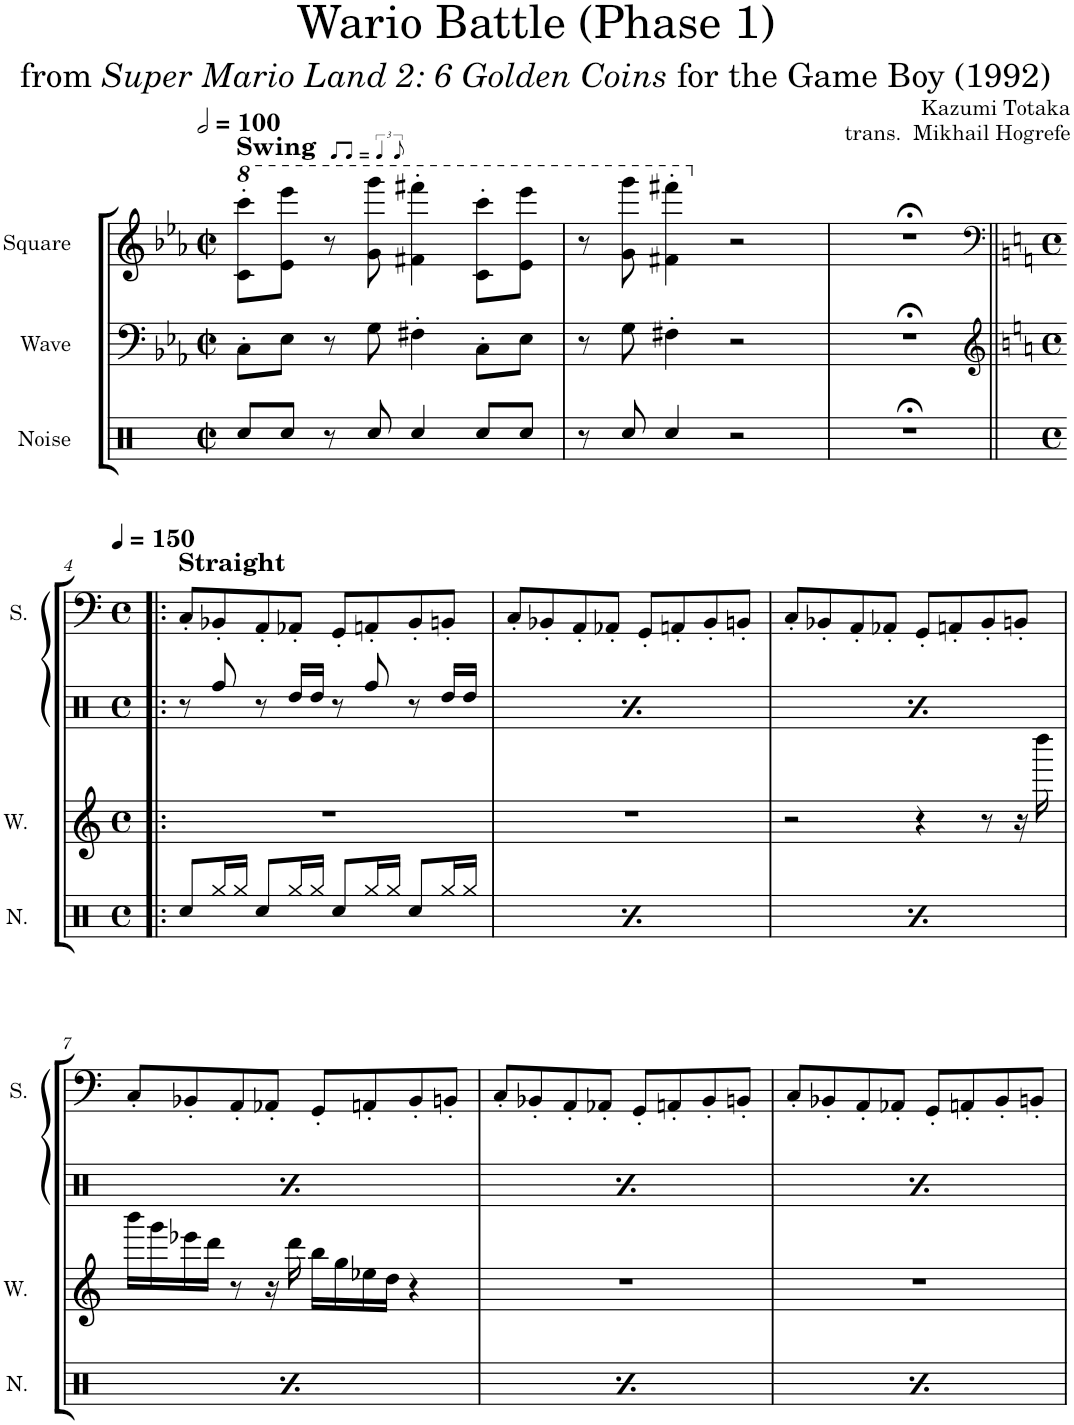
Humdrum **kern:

**kern	**kern	**kern	**kern
*part4	*part3	*part2	*part1
*staff4	*staff3	*staff2	*staff1
*I"Noise	*I"Wave	*I"Square	*I"Square Synthesizer
*I'N.	*I'W.	*I'S.	*
*clefX	*clefF4	*clefG2	*clefG2
*k[]	*k[b-e-a-]	*k[b-e-a-]	*k[b-e-a-]
*M2/2	*M2/2	*M2/2	*M2/2
*met(c|)	*met(c|)	*met(c|)	*met(c|)
*MM200	*MM200	*MM200	*MM200
*	*	*8va	*
=1	=1	=1	=1
!	!	!	!LO:TX:a:B:t=Swing
8Rcc/L	8C'\L	8cc\' 8cccc\'L	1r
8Rcc/J	8E-\J	8ee-\ 8eeee-\J	.
8r	8r	8r	.
8Rcc/	8G\	8gg\ 8gggg\	.
4Rcc/	4F#X'\	4ff#X\' 4ffff#X\'	.
8Rcc/L	8C'\L	8cc\' 8cccc\'L	.
8Rcc/J	8E-\J	8ee-\ 8eeee-\J	.
=2	=2	=2	=2
8r	8r	8r	1r
8Rcc/	8G\	8gg\ 8gggg\	.
4Rcc/	4F#X'\	4ff#X\' 4ffff#X\'	.
*	*	*X8va	*
2r	2r	2r	.
=3	=3	=3	=3
1r;<	1r;<	1r;<	1r;<
!!LO:LB:g=z
=4!|:	=4!|:	=4!|:	=4!|:
*	*clefG2	*clefF4	*
*	*k[]	*k[]	*k[]
*M4/4	*M4/4	*M4/4	*M4/4
*met(c)	*met(c)	*met(c)	*met(c)
*	*	*	*MM150
!	!	!	!LO:TX:a:B:t=Straight
8Rcc/L	1r	8C'/L	1r
16Rgg/L	.	8BB-X'/	.
16Rgg/JJ	.	.	.
8Rcc/L	.	8AA'/	.
16Rgg/L	.	8AA-X'/J	.
16Rgg/JJ	.	.	.
8Rcc/L	.	8GG'/L	.
16Rgg/L	.	8AAn'/	.
16Rgg/JJ	.	.	.
8Rcc/L	.	8BB-'/	.
16Rgg/L	.	8BBn'/J	.
16Rgg/JJ	.	.	.
=5	=5	=5	=5
8Rcc/L	1r	8C'/L	1r
16Rgg/L	.	8BB-X'/	.
16Rgg/JJ	.	.	.
8Rcc/L	.	8AA'/	.
16Rgg/L	.	8AA-X'/J	.
16Rgg/JJ	.	.	.
8Rcc/L	.	8GG'/L	.
16Rgg/L	.	8AAn'/	.
16Rgg/JJ	.	.	.
8Rcc/L	.	8BB-'/	.
16Rgg/L	.	8BBn'/J	.
16Rgg/JJ	.	.	.
=6	=6	=6	=6
*	*k[]	*k[]	*k[]
8Rcc/L	2r	8C'/L	1r
16Rgg/L	.	8BB-X'/	.
16Rgg/JJ	.	.	.
8Rcc/L	.	8AA'/	.
16Rgg/L	.	8AA-X'/J	.
16Rgg/JJ	.	.	.
8Rcc/L	4r	8GG'/L	.
16Rgg/L	.	8AAn'/	.
16Rgg/JJ	.	.	.
8Rcc/L	8r	8BB-'/	.
16Rgg/L	16r	8BBn'/J	.
16Rgg/JJ	16dddd\	.	.
!!LO:LB:g=z
=7	=7	=7	=7
8Rcc/L	16bbb\LL	8C'/L	1r
.	16ggg\	.	.
16Rgg/L	16eee-X\	8BB-X'/	.
16Rgg/JJ	16ddd\JJ	.	.
8Rcc/L	8r	8AA'/	.
16Rgg/L	16r	8AA-X'/J	.
16Rgg/JJ	16ddd\	.	.
8Rcc/L	16bb\LL	8GG'/L	.
.	16gg\	.	.
16Rgg/L	16ee-X\	8AAn'/	.
16Rgg/JJ	16dd\JJ	.	.
8Rcc/L	4r	8BB-'/	.
16Rgg/L	.	8BBn'/J	.
16Rgg/JJ	.	.	.
=8	=8	=8	=8
8Rcc/L	1r	8C'/L	1r
16Rgg/L	.	8BB-X'/	.
16Rgg/JJ	.	.	.
8Rcc/L	.	8AA'/	.
16Rgg/L	.	8AA-X'/J	.
16Rgg/JJ	.	.	.
8Rcc/L	.	8GG'/L	.
16Rgg/L	.	8AAn'/	.
16Rgg/JJ	.	.	.
8Rcc/L	.	8BB-'/	.
16Rgg/L	.	8BBn'/J	.
16Rgg/JJ	.	.	.
=9	=9	=9	=9
8Rcc/L	1r	8C'/L	1r
16Rgg/L	.	8BB-X'/	.
16Rgg/JJ	.	.	.
8Rcc/L	.	8AA'/	.
16Rgg/L	.	8AA-X'/J	.
16Rgg/JJ	.	.	.
8Rcc/L	.	8GG'/L	.
16Rgg/L	.	8AAn'/	.
16Rgg/JJ	.	.	.
8Rcc/L	.	8BB-'/	.
16Rgg/L	.	8BBn'/J	.
16Rgg/JJ	.	.	.
=	=	=	=
*-	*-	*-	*-
